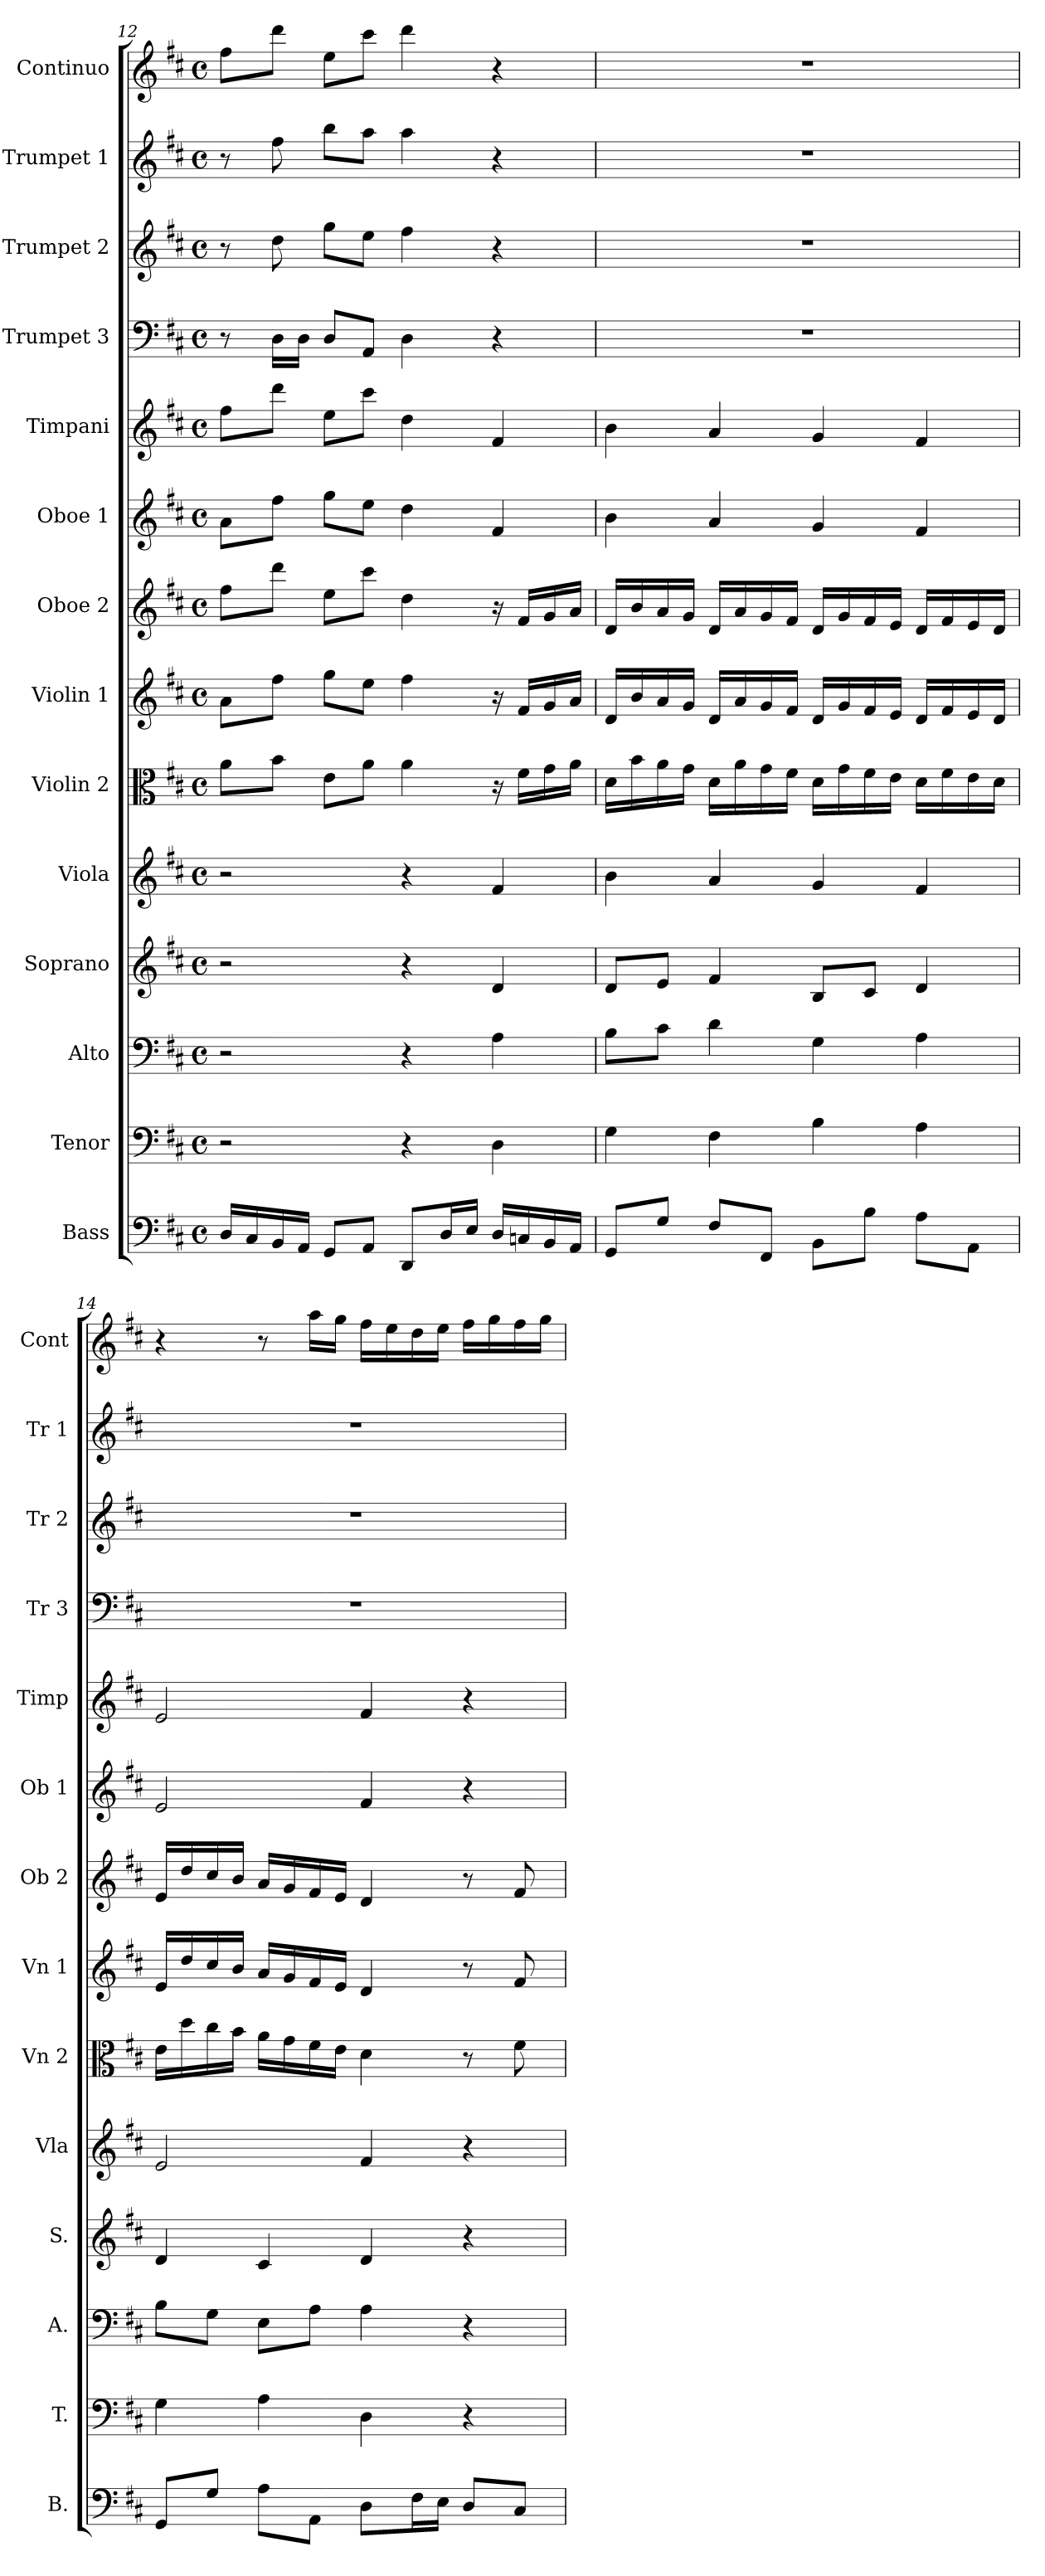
**kern	**kern	**kern	**kern	**kern	**kern	**kern	**kern	**kern	**kern	**kern	**kern	**kern	**kern
*part14	*part13	*part12	*part11	*part10	*part9	*part8	*part7	*part6	*part5	*part4	*part3	*part2	*part1
*staff14	*staff13	*staff12	*staff11	*staff10	*staff9	*staff8	*staff7	*staff6	*staff5	*staff4	*staff3	*staff2	*staff1
*I"Bass	*I"Tenor	*I"Alto	*I"Soprano	*I"Viola	*I"Violin 2	*I"Violin 1	*I"Oboe 2	*I"Oboe 1	*I"Timpani	*I"Trumpet 3	*I"Trumpet 2	*I"Trumpet 1	*I"Continuo
*I'B.	*I'T.	*I'A.	*I'S.	*I'Vla	*I'Vn 2	*I'Vn 1	*I'Ob 2	*I'Ob 1	*I'Timp	*I'Tr 3	*I'Tr 2	*I'Tr 1	*I'Cont
!!LO:PB:g=z
*clefF4	*clefF4	*clefF4	*clefG2	*clefG2	*clefC3	*clefG2	*clefG2	*clefG2	*clefG2	*clefF4	*clefG2	*clefG2	*clefG2
*	*	*	*	*	*	*	*	*	*	*	*ITrd1c2	*ITrd1c2	*ITrd1c2
*k[f#c#]	*k[f#c#]	*k[f#c#]	*k[f#c#]	*k[f#c#]	*k[f#c#]	*k[f#c#]	*k[f#c#]	*k[f#c#]	*k[f#c#]	*k[f#c#]	*k[]	*k[]	*k[]
*D:	*D:	*D:	*D:	*D:	*D:	*D:	*D:	*D:	*D:	*D:	*C:	*C:	*C:
*M4/4	*M4/4	*M4/4	*M4/4	*M4/4	*M4/4	*M4/4	*M4/4	*M4/4	*M4/4	*M4/4	*M4/4	*M4/4	*M4/4
*met(c)	*met(c)	*met(c)	*met(c)	*met(c)	*met(c)	*met(c)	*met(c)	*met(c)	*met(c)	*met(c)	*met(c)	*met(c)	*met(c)
=12	=12	=12	=12	=12	=12	=12	=12	=12	=12	=12	=12	=12	=12
16D/LL	2r	2r	2r	2r	8a\L	8a\L	8ff#\L	8a\L	8ff#\L	8r	8r	8r	8ee\L
16C#/	.	.	.	.	.	.	.	.	.	.	.	.	.
16BB/	.	.	.	.	8b\J	8ff#\J	8ddd\J	8ff#\J	8ddd\J	16D\LL	8cc\	8ee\	8ccc\J
16AA/JJ	.	.	.	.	.	.	.	.	.	16D\JJ	.	.	.
8GG/L	.	.	.	.	8e\L	8gg\L	8ee\L	8gg\L	8ee\L	8D/L	8ff\L	8aa\L	8dd\L
8AA/J	.	.	.	.	8a\J	8ee\J	8ccc#\J	8ee\J	8ccc#\J	8AA/J	8dd\J	8gg\J	8bb\J
8DD/L	4r	4r	4r	4r	4a\	4ff#\	4dd\	4dd\	4dd\	4D\	4ee\	4gg\	4ccc\
16D/L	.	.	.	.	.	.	.	.	.	.	.	.	.
16E/JJ	.	.	.	.	.	.	.	.	.	.	.	.	.
16D/LL	4D\	4A\	4d/	4f#/	16r	16r	16r	4f#/	4f#/	4r	4r	4r	4r
16Cn/	.	.	.	.	16f#\LL	16f#/LL	16f#/LL	.	.	.	.	.	.
16BB/	.	.	.	.	16g\	16g/	16g/	.	.	.	.	.	.
16AA/JJ	.	.	.	.	16a\JJ	16a/JJ	16a/JJ	.	.	.	.	.	.
=13	=13	=13	=13	=13	=13	=13	=13	=13	=13	=13	=13	=13	=13
8GG/L	4G\	8B\L	8d/L	4b\	16d\LL	16d/LL	16d/LL	4b\	4b\	1r	1r	1r	1r
.	.	.	.	.	16b\	16b/	16b/	.	.	.	.	.	.
8G/J	.	8c#\J	8e/J	.	16a\	16a/	16a/	.	.	.	.	.	.
.	.	.	.	.	16g\JJ	16g/JJ	16g/JJ	.	.	.	.	.	.
8F#/L	4F#\	4d\	4f#/	4a/	16d\LL	16d/LL	16d/LL	4a/	4a/	.	.	.	.
.	.	.	.	.	16a\	16a/	16a/	.	.	.	.	.	.
8FF#/J	.	.	.	.	16g\	16g/	16g/	.	.	.	.	.	.
.	.	.	.	.	16f#\JJ	16f#/JJ	16f#/JJ	.	.	.	.	.	.
8BB\L	4B\	4G\	8B/L	4g/	16d\LL	16d/LL	16d/LL	4g/	4g/	.	.	.	.
.	.	.	.	.	16g\	16g/	16g/	.	.	.	.	.	.
8B\J	.	.	8c#/J	.	16f#\	16f#/	16f#/	.	.	.	.	.	.
.	.	.	.	.	16e\JJ	16e/JJ	16e/JJ	.	.	.	.	.	.
8A\L	4A\	4A\	4d/	4f#/	16d\LL	16d/LL	16d/LL	4f#/	4f#/	.	.	.	.
.	.	.	.	.	16f#\	16f#/	16f#/	.	.	.	.	.	.
8AA\J	.	.	.	.	16e\	16e/	16e/	.	.	.	.	.	.
.	.	.	.	.	16d\JJ	16d/JJ	16d/JJ	.	.	.	.	.	.
=14	=14	=14	=14	=14	=14	=14	=14	=14	=14	=14	=14	=14	=14
8GG/L	4G\	8B\L	4d/	2e/	16e\LL	16e/LL	16e/LL	2e/	2e/	1r	1r	1r	4r
.	.	.	.	.	16dd\	16dd/	16dd/	.	.	.	.	.	.
8G/J	.	8G\J	.	.	16cc#\	16cc#/	16cc#/	.	.	.	.	.	.
.	.	.	.	.	16b\JJ	16b/JJ	16b/JJ	.	.	.	.	.	.
8A\L	4A\	8E\L	4c#/	.	16a\LL	16a/LL	16a/LL	.	.	.	.	.	8r
.	.	.	.	.	16g\	16g/	16g/	.	.	.	.	.	.
8AA\J	.	8A\J	.	.	16f#\	16f#/	16f#/	.	.	.	.	.	16gg\LL
.	.	.	.	.	16e\JJ	16e/JJ	16e/JJ	.	.	.	.	.	16ff\JJ
8D\L	4D\	4A\	4d/	4f#/	4d\	4d/	4d/	4f#/	4f#/	.	.	.	16ee\LL
.	.	.	.	.	.	.	.	.	.	.	.	.	16dd\
16F#\L	.	.	.	.	.	.	.	.	.	.	.	.	16cc\
16E\JJ	.	.	.	.	.	.	.	.	.	.	.	.	16dd\JJ
8D/L	4r	4r	4r	4r	8r	8r	8r	4r	4r	.	.	.	16ee\LL
.	.	.	.	.	.	.	.	.	.	.	.	.	16ff\
8C#/J	.	.	.	.	8f#\	8f#/	8f#/	.	.	.	.	.	16ee\
.	.	.	.	.	.	.	.	.	.	.	.	.	16ff\JJ
=	=	=	=	=	=	=	=	=	=	=	=	=	=
*-	*-	*-	*-	*-	*-	*-	*-	*-	*-	*-	*-	*-	*-
